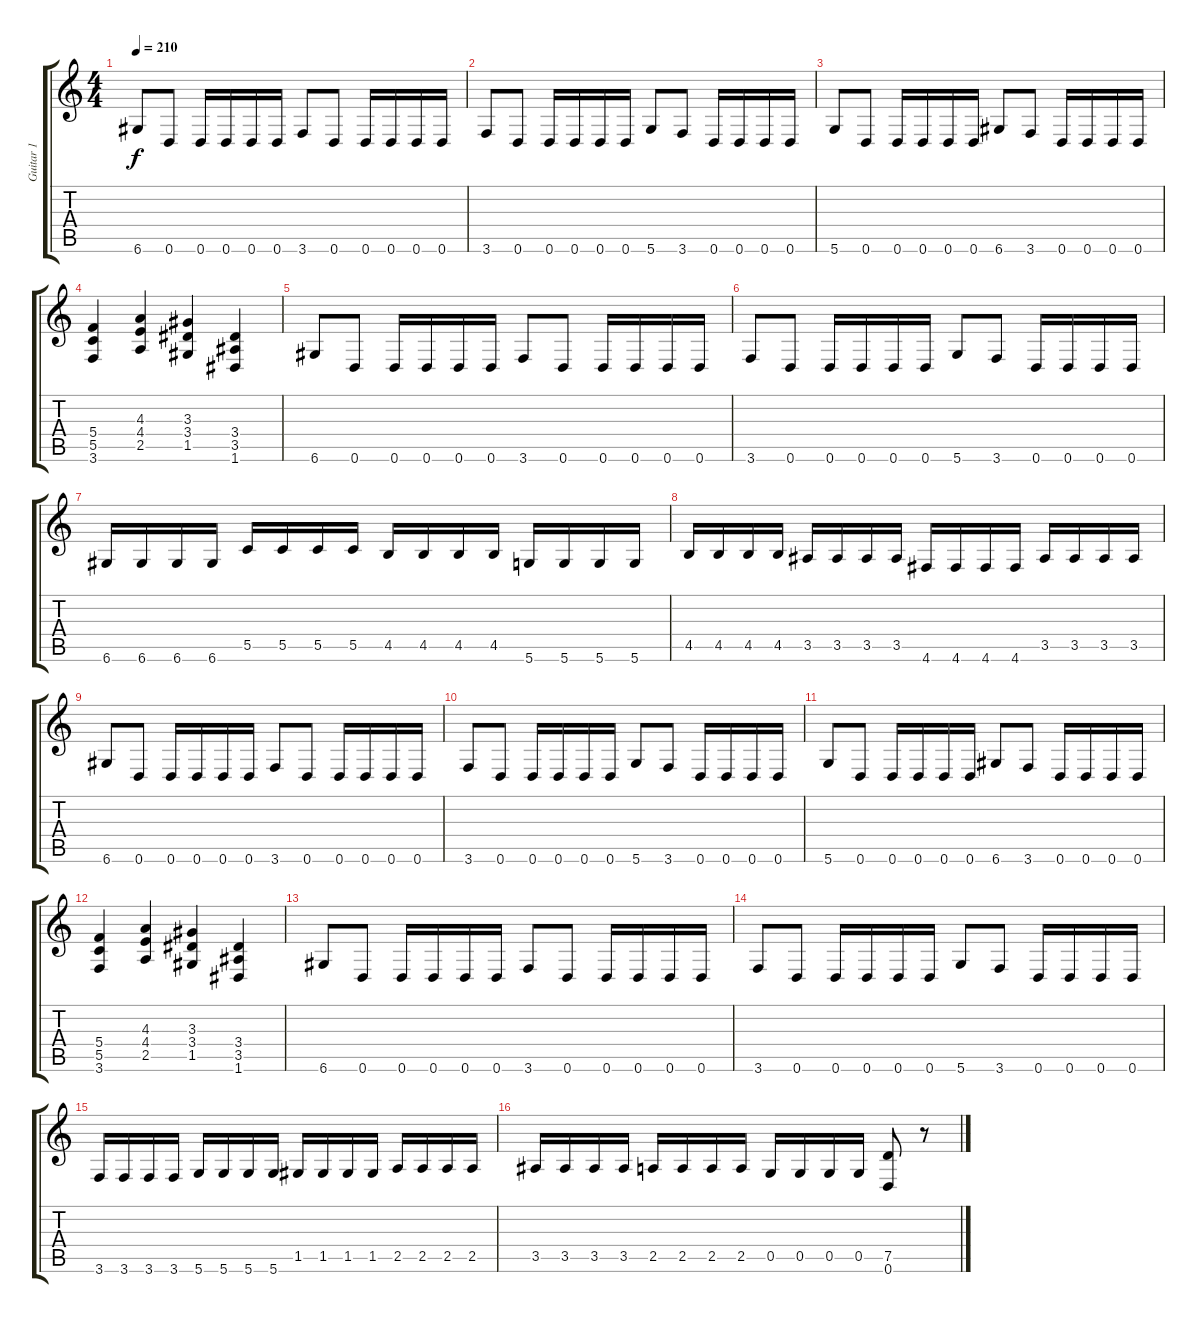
\track ("Guitar 1" "Guitar 1") {instrument distortionguitar}
\staff {score tabs}
\tuning (D4 A3 F3 C3 G2 D2) {hide}
\ts (4 4)
\tempo 210
\clef g2
\ks c
6.6.8{dy f} 0.6.8 0.6.16 0.6.16 0.6.16 0.6.16 3.6.8 0.6.8 0.6.16 0.6.16 0.6.16 0.6.16 |
3.6.8 0.6.8 0.6.16 0.6.16 0.6.16 0.6.16 5.6.8 3.6.8 0.6.16 0.6.16 0.6.16 0.6.16 |
5.6.8 0.6.8 0.6.16 0.6.16 0.6.16 0.6.16 6.6.8 3.6.8 0.6.16 0.6.16 0.6.16 0.6.16 |
(5.4 5.5 3.6).4 (4.3 4.4 2.5).4 (3.3 3.4 1.5).4 (3.4 3.5 1.6).4 |
6.6.8 0.6.8 0.6.16 0.6.16 0.6.16 0.6.16 3.6.8 0.6.8 0.6.16 0.6.16 0.6.16 0.6.16 |
3.6.8 0.6.8 0.6.16 0.6.16 0.6.16 0.6.16 5.6.8 3.6.8 0.6.16 0.6.16 0.6.16 0.6.16 |
6.6.16 6.6.16 6.6.16 6.6.16 5.5.16 5.5.16 5.5.16 5.5.16 4.5.16 4.5.16 4.5.16 4.5.16 5.6.16 5.6.16 5.6.16 5.6.16 |
4.5.16 4.5.16 4.5.16 4.5.16 3.5.16 3.5.16 3.5.16 3.5.16 4.6.16 4.6.16 4.6.16 4.6.16 3.5.16 3.5.16 3.5.16 3.5.16 |
6.6.8 0.6.8 0.6.16 0.6.16 0.6.16 0.6.16 3.6.8 0.6.8 0.6.16 0.6.16 0.6.16 0.6.16 |
3.6.8 0.6.8 0.6.16 0.6.16 0.6.16 0.6.16 5.6.8 3.6.8 0.6.16 0.6.16 0.6.16 0.6.16 |
5.6.8 0.6.8 0.6.16 0.6.16 0.6.16 0.6.16 6.6.8 3.6.8 0.6.16 0.6.16 0.6.16 0.6.16 |
(5.4 5.5 3.6).4 (4.3 4.4 2.5).4 (3.3 3.4 1.5).4 (3.4 3.5 1.6).4 |
6.6.8 0.6.8 0.6.16 0.6.16 0.6.16 0.6.16 3.6.8 0.6.8 0.6.16 0.6.16 0.6.16 0.6.16 |
3.6.8 0.6.8 0.6.16 0.6.16 0.6.16 0.6.16 5.6.8 3.6.8 0.6.16 0.6.16 0.6.16 0.6.16 |
3.6.16 3.6.16 3.6.16 3.6.16 5.6.16 5.6.16 5.6.16 5.6.16 1.5.16 1.5.16 1.5.16 1.5.16 2.5.16 2.5.16 2.5.16 2.5.16 |
3.5.16 3.5.16 3.5.16 3.5.16 2.5.16 2.5.16 2.5.16 2.5.16 0.5.16 0.5.16 0.5.16 0.5.16 (7.5 0.6).8 r.8
